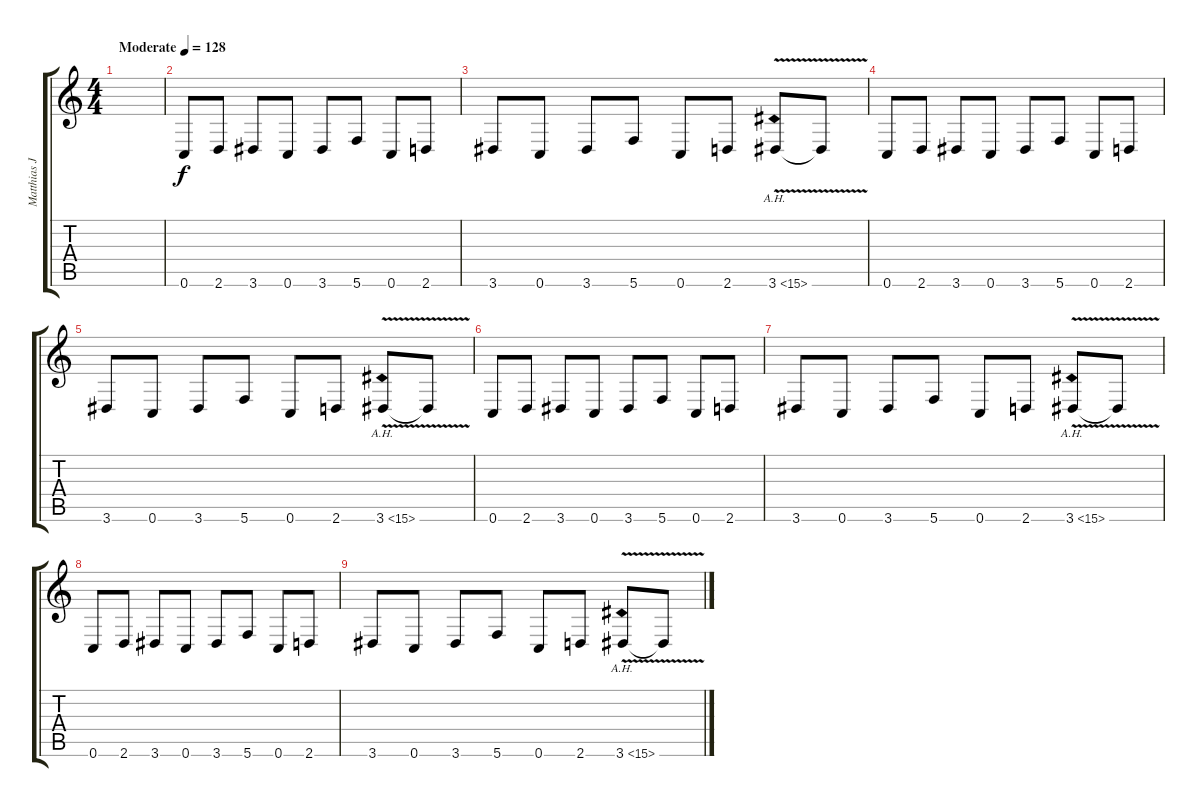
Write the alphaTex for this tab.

\track ("Matthias Jabs" "Matthias J") {instrument distortionguitar}
\staff {score tabs}
\tuning (C4 G3 Eb3 Bb2 F2 C2) {hide}
\ts (4 4)
\tempo (128 "Moderate")
\clef g2
\ks c
|
0.6.8 2.6.8 3.6.8 0.6.8 3.6.8 5.6.8 0.6.8 2.6.8 |
3.6.8 0.6.8 3.6.8 5.6.8 0.6.8 2.6.8 3.6{ah 12 v}.8 3.6{t}.8 |
0.6.8 2.6.8 3.6.8 0.6.8 3.6.8 5.6.8 0.6.8 2.6.8 |
3.6.8 0.6.8 3.6.8 5.6.8 0.6.8 2.6.8 3.6{ah 12 v}.8 3.6{t}.8 |
0.6.8 2.6.8 3.6.8 0.6.8 3.6.8 5.6.8 0.6.8 2.6.8 |
3.6.8 0.6.8 3.6.8 5.6.8 0.6.8 2.6.8 3.6{ah 12 v}.8 3.6{t}.8 |
0.6.8 2.6.8 3.6.8 0.6.8 3.6.8 5.6.8 0.6.8 2.6.8 |
3.6.8 0.6.8 3.6.8 5.6.8 0.6.8 2.6.8 3.6{ah 12 v}.8 3.6{t}.8
